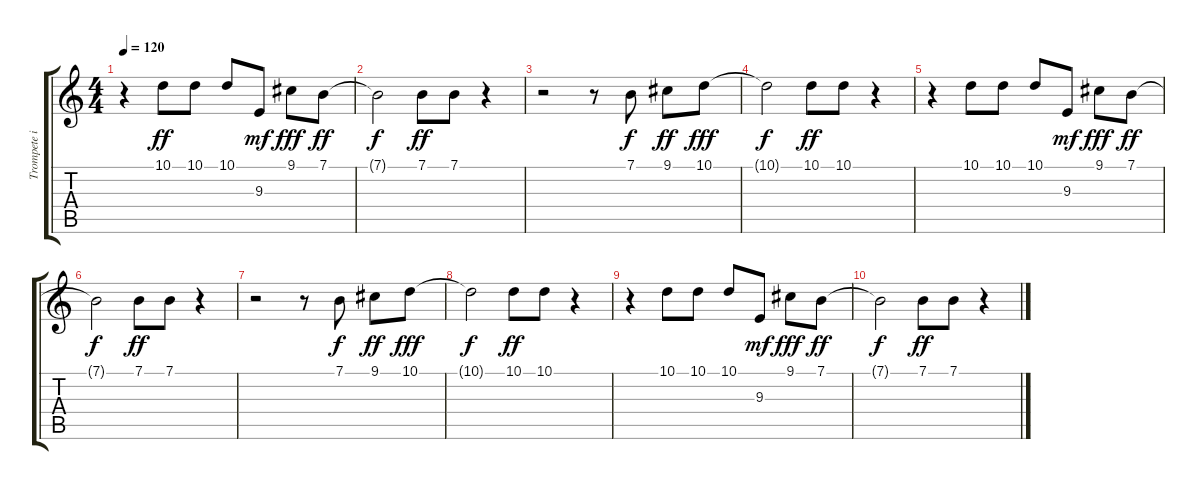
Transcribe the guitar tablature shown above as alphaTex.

\track ("Trompete in B" "Trompete i") {instrument trumpet}
\staff {score tabs}
\tuning (E4 B3 G3 D3 A2 E2) {hide}
\ts (4 4)
\tempo 120
\clef g2
\ks c
r.4{dy ff} 10.1.8 10.1.8 10.1.8 9.3.8{dy mf} 9.1.8{dy fff} 7.1.8{dy ff} |
7.1{t}.2{dy f} 7.1.8{dy ff} 7.1.8 r.4 |
r.2 r.8 7.1.8{dy f} 9.1.8{dy ff} 10.1.8{dy fff} |
10.1{t}.2{dy f} 10.1.8{dy ff} 10.1.8 r.4 |
r.4 10.1.8 10.1.8 10.1.8 9.3.8{dy mf} 9.1.8{dy fff} 7.1.8{dy ff} |
7.1{t}.2{dy f} 7.1.8{dy ff} 7.1.8 r.4 |
r.2 r.8 7.1.8{dy f} 9.1.8{dy ff} 10.1.8{dy fff} |
10.1{t}.2{dy f} 10.1.8{dy ff} 10.1.8 r.4 |
r.4 10.1.8 10.1.8 10.1.8 9.3.8{dy mf} 9.1.8{dy fff} 7.1.8{dy ff} |
7.1{t}.2{dy f} 7.1.8{dy ff} 7.1.8 r.4
